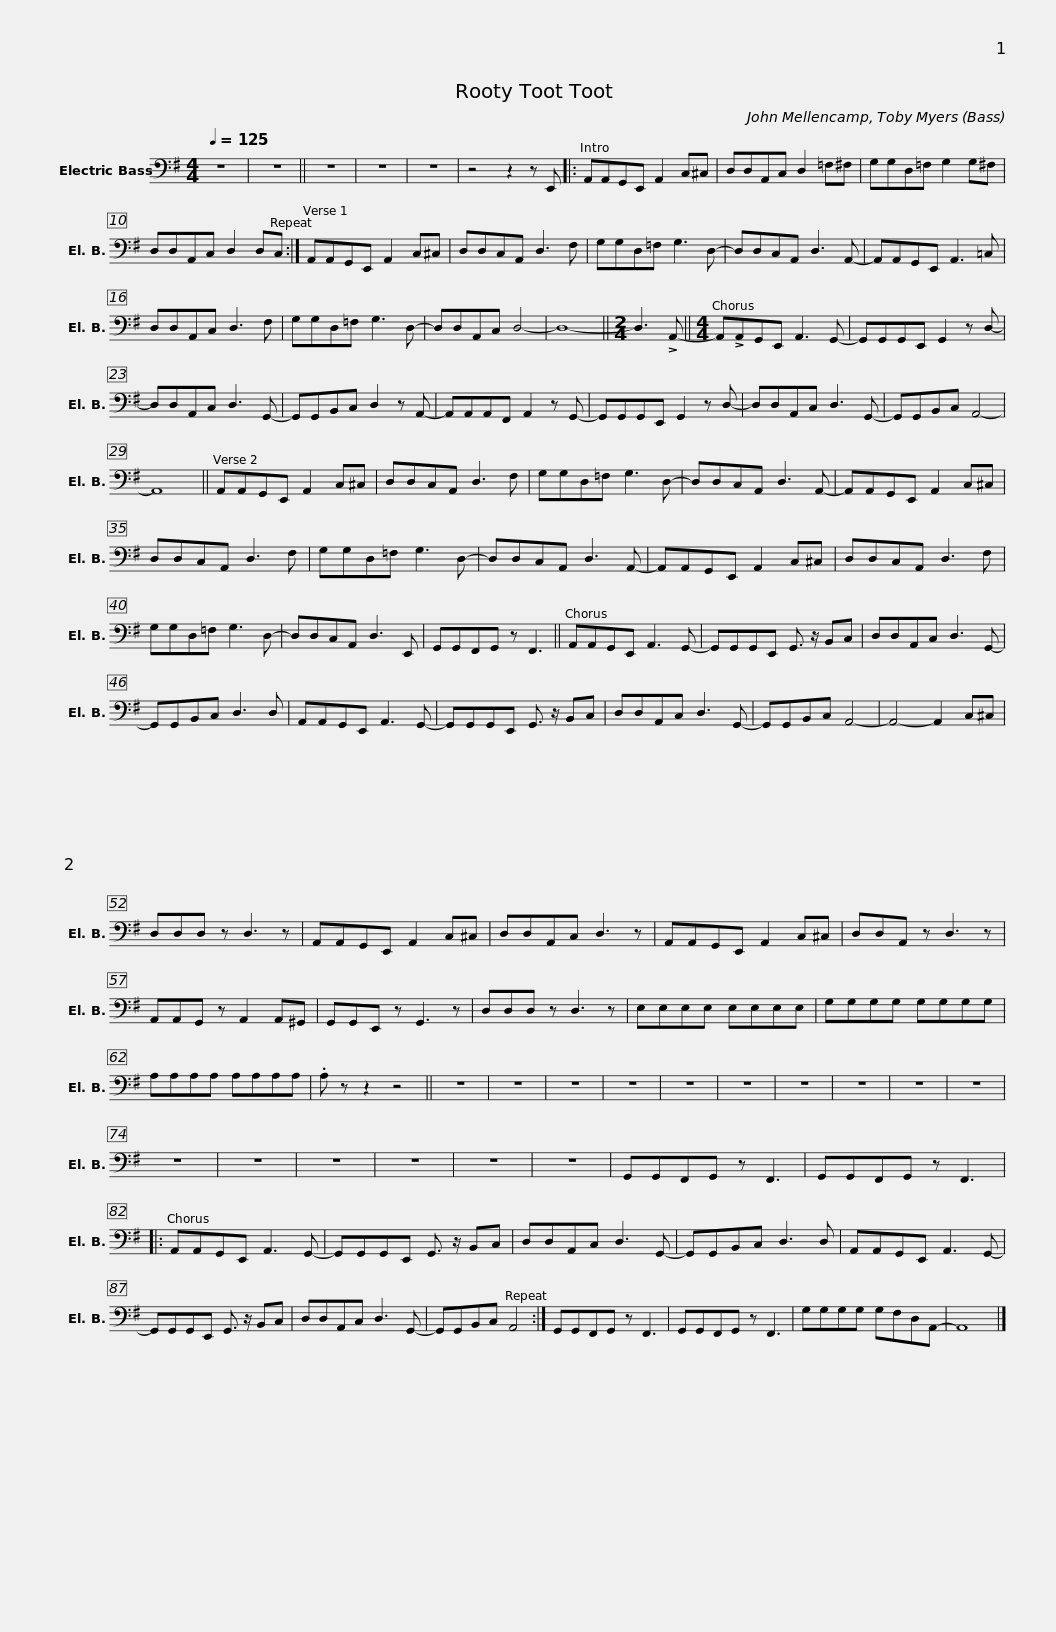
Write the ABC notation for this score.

X:1
L:1/8
Q:1/4=125
M:4/4
I:linebreak $
K:G
V:1 bass transpose=-12
V:1
 z8 | z8 || z8 | z8 | z8 | %5
 z4 z2 z E,, |:$ A,,A,,G,,E,, A,,2 C,^C, | D,D,A,,C, D,2 =F,^F, | G,G,D,=F, G,2 G,^F, | D,D,A,,C, D,2 D,C, :|$ %10
 A,,A,,G,,E,, A,,2 C,^C, | D,D,C,A,, D,3 F, | G,G,D,=F, G,3 D,- | D,D,C,A,, D,3 A,,- |$ A,,A,,G,,E,, A,,3 =C, | %15
 D,D,A,,C, D,3 F, | G,G,D,=F, G,3 D,- | D,D,A,,C, D,4- | D,8- ||[M:2/4] D,3 !>!A,,- ||$ %20
[M:4/4] A,,!>!A,,G,,E,, A,,3 G,,- | G,,G,,G,,E,, G,,2 z D,- | D,D,A,,C, D,3 G,,- | G,,G,,B,,C, D,2 z A,,- |$ A,,A,,A,,F,, A,,2 z G,,- | %25
 G,,G,,G,,E,, G,,2 z D,- | D,D,A,,C, D,3 G,,- | G,,G,,B,,C, A,,4- | A,,8 ||$ A,,A,,G,,E,, A,,2 C,^C, | %30
 D,D,C,A,, D,3 F, | G,G,D,=F, G,3 D,- | D,D,C,A,, D,3 A,,- |$ A,,A,,G,,E,, A,,2 C,^C, | D,D,C,A,, D,3 F, | %35
 G,G,D,=F, G,3 D,- | D,D,C,A,, D,3 A,,- |$ A,,A,,G,,E,, A,,2 C,^C, | D,D,C,A,, D,3 F, | G,G,D,=F, G,3 D,- | %40
 D,D,C,A,, D,3 E,, | G,,G,,F,,G,, z F,,3 ||$ A,,A,,G,,E,, A,,3 G,,- | G,,G,,G,,E,, G,,3/2 z/ B,,C, | D,D,A,,C, D,3 G,,- | %45
 G,,G,,B,,C, D,3 D, |$ A,,A,,G,,E,, A,,3 G,,- | G,,G,,G,,E,, G,,3/2 z/ B,,C, | D,D,A,,C, D,3 G,,- | G,,G,,B,,C, A,,4- | %50
 A,,4- A,,2 C,^C, |$ D,D,D, z D,3 z | A,,A,,G,,E,, A,,2 C,^C, | D,D,A,,C, D,3 z | A,,A,,G,,E,, A,,2 C,^C, |$ %55
 D,D,A,, z D,3 z | A,,A,,G,, z A,,2 A,,^G,, | G,,G,,E,, z G,,3 z | D,D,D, z D,3 z |$ E,E,E,E, E,E,E,E, | %60
 G,G,G,G, G,G,G,G, | A,A,A,A, A,A,A,A, | .A, z z2 z4 ||$ z8 | z8 | %65
 z8 | z8 | z8 | z8 | z8 | %70
 z8 |$ z8 | z8 | z8 | z8 | %75
 z8 | z8 | z8 | z8 | G,,G,,F,,G,, z F,,3 | %80
 G,,G,,F,,G,, z F,,3 |:$ A,,A,,G,,E,, A,,3 G,,- | G,,G,,G,,E,, G,,3/2 z/ B,,C, | D,D,A,,C, D,3 G,,- | G,,G,,B,,C, D,3 D, |$ %85
 A,,A,,G,,E,, A,,3 G,,- | G,,G,,G,,E,, G,,3/2 z/ B,,C, | D,D,A,,C, D,3 G,,- | G,,G,,B,,C, A,,4 :|$ G,,G,,F,,G,, z F,,3 | %90
 G,,G,,F,,G,, z F,,3 | G,G,G,G, G,F,D,A,,- | A,,8 |] %93
